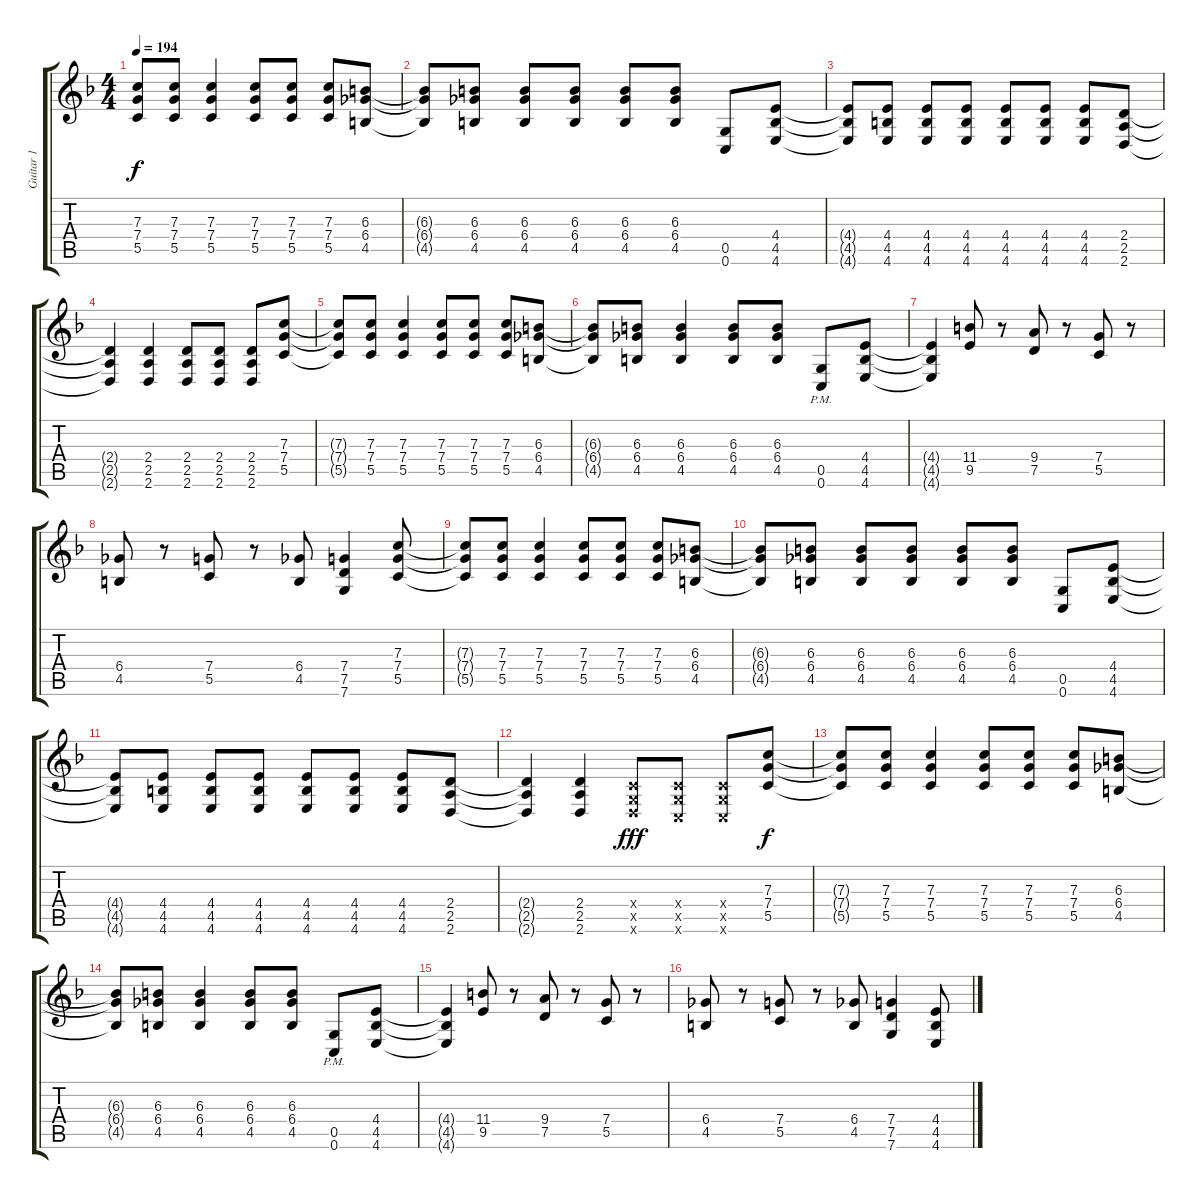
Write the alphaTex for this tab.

\track ("Guitar 1" "Guitar 1") {instrument distortionguitar}
\staff {score tabs}
\tuning (D4 A3 F3 C3 G2 C2) {hide}
\ts (4 4)
\tempo 194
\clef g2
\ks f
(7.3{t} 7.4{t} 5.5{t}).8{dy f} (7.3 7.4 5.5).8 (7.3 7.4 5.5).4 (7.3 7.4 5.5).8 (7.3 7.4 5.5).8 (7.3 7.4 5.5).8 (6.3 6.4 4.5).8 |
(6.3{t} 6.4{t} 4.5{t}).8 (6.3 6.4 4.5).8 (6.3 6.4 4.5).8 (6.3 6.4 4.5).8 (6.3 6.4 4.5).8 (6.3 6.4 4.5).8 (0.5 0.6).8 (4.4 4.5 4.6).8 |
(4.4{t} 4.5{t} 4.6{t}).8 (4.4 4.5 4.6).8 (4.4 4.5 4.6).8 (4.4 4.5 4.6).8 (4.4 4.5 4.6).8 (4.4 4.5 4.6).8 (4.4 4.5 4.6).8 (2.4 2.5 2.6).8 |
(2.4{t} 2.5{t} 2.6{t}).4 (2.4 2.5 2.6).4 (2.4 2.5 2.6).8 (2.4 2.5 2.6).8 (2.4 2.5 2.6).8 (7.3 7.4 5.5).8 |
(7.3{t} 7.4{t} 5.5{t}).8 (7.3 7.4 5.5).8 (7.3 7.4 5.5).4 (7.3 7.4 5.5).8 (7.3 7.4 5.5).8 (7.3 7.4 5.5).8 (6.3 6.4 4.5).8 |
(6.3{t} 6.4{t} 4.5{t}).8 (6.3 6.4 4.5).8 (6.3 6.4 4.5).4 (6.3 6.4 4.5).8 (6.3 6.4 4.5).8 (0.5{pm} 0.6{pm}).8 (4.4 4.5 4.6).8 |
(4.4{t} 4.5{t} 4.6{t}).4 (11.4 9.5).8 r.8 (9.4 7.5).8 r.8 (7.4 5.5).8 r.8 |
(6.4 4.5).8 r.8 (7.4 5.5).8 r.8 (6.4 4.5).8 (7.4 7.5 7.6).4 (7.3 7.4 5.5).8 |
(7.3{t} 7.4{t} 5.5{t}).8 (7.3 7.4 5.5).8 (7.3 7.4 5.5).4 (7.3 7.4 5.5).8 (7.3 7.4 5.5).8 (7.3 7.4 5.5).8 (6.3 6.4 4.5).8 |
(6.3{t} 6.4{t} 4.5{t}).8 (6.3 6.4 4.5).8 (6.3 6.4 4.5).8 (6.3 6.4 4.5).8 (6.3 6.4 4.5).8 (6.3 6.4 4.5).8 (0.5 0.6).8 (4.4 4.5 4.6).8 |
(4.4{t} 4.5{t} 4.6{t}).8 (4.4 4.5 4.6).8 (4.4 4.5 4.6).8 (4.4 4.5 4.6).8 (4.4 4.5 4.6).8 (4.4 4.5 4.6).8 (4.4 4.5 4.6).8 (2.4 2.5 2.6).8 |
(2.4{t} 2.5{t} 2.6{t}).4 (2.4 2.5 2.6).4 (0.4{x} 0.5{x} 2.6{x}).8{dy fff} (0.4{x} 0.5{x} 0.6{x}).8 (0.4{x} 0.5{x} 0.6{x}).8 (7.3 7.4 5.5).8{dy f} |
(7.3{t} 7.4{t} 5.5{t}).8 (7.3 7.4 5.5).8 (7.3 7.4 5.5).4 (7.3 7.4 5.5).8 (7.3 7.4 5.5).8 (7.3 7.4 5.5).8 (6.3 6.4 4.5).8 |
(6.3{t} 6.4{t} 4.5{t}).8 (6.3 6.4 4.5).8 (6.3 6.4 4.5).4 (6.3 6.4 4.5).8 (6.3 6.4 4.5).8 (0.5{pm} 0.6{pm}).8 (4.4 4.5 4.6).8 |
(4.4{t} 4.5{t} 4.6{t}).4 (11.4 9.5).8 r.8 (9.4 7.5).8 r.8 (7.4 5.5).8 r.8 |
(6.4 4.5).8 r.8 (7.4 5.5).8 r.8 (6.4 4.5).8 (7.4 7.5 7.6).4 (4.4 4.5 4.6).8
